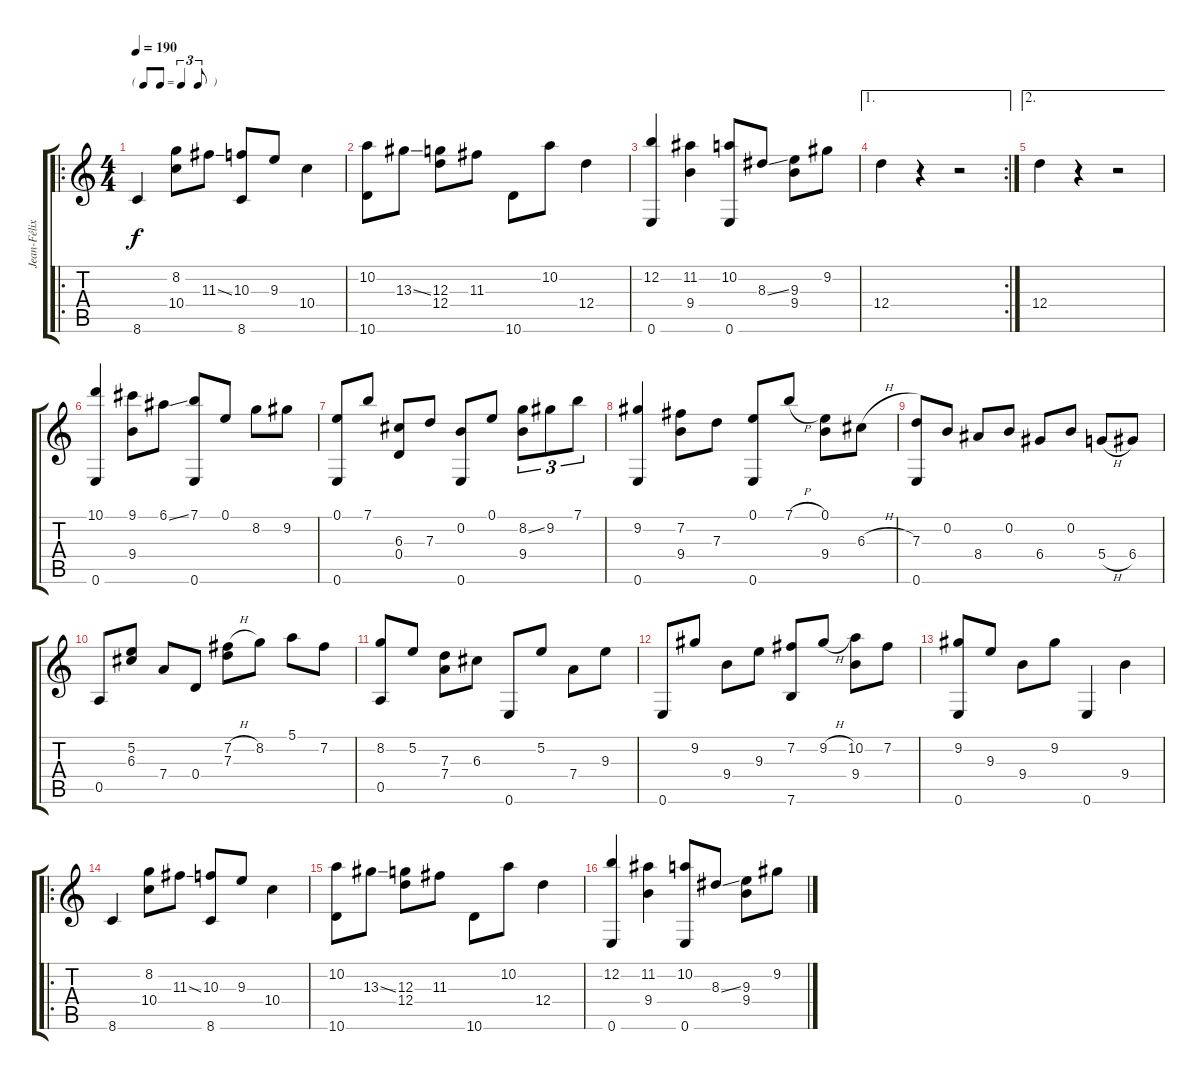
\track ("Jean-Félix (Harmonie)" "Jean-Félix") {instrument acousticguitarsteel}
\staff {score tabs}
\tuning (E4 B3 G3 D3 A2 E2) {hide}
\ro
\ts (4 4)
\tf triplet8th
\tempo 190
\clef g2
\ks c
8.6.4{dy f} (8.2 10.4).8 11.3{ss}.8 (10.3 8.6).8 9.3.8 10.4.4 |
(10.2 10.6).8 13.3{ss}.8 (12.3 12.4).8 11.3.8 10.6.8 10.2.8 12.4.4 |
(12.2 0.6).4 (11.2 9.4).4 (10.2 0.6).8 8.3{ss}.8 (9.3 9.4).8 9.2.8 |
\ae 1
\rc 2
12.4.4 r.4 r.2 |
\ae 2
12.4.4 r.4 r.2 |
(10.1 0.6).4 (9.1 9.4).8 6.1{ss}.8 (7.1 0.6).8 0.1.8 8.2.8 9.2.8 |
(0.1 0.6).8 7.1.8 (6.3 0.4).8 7.3.8 (0.2 0.6).8 0.1.8 (8.2{ss} 9.4).8{tu (3 2)} 9.2.8{tu (3 2)} 7.1.8{tu (3 2)} |
(9.2 0.6).4 (7.2 9.4).8 7.3.8 (0.1 0.6).8 7.1{h}.8 (0.1 9.4).8 6.3{h}.8 |
(7.3 0.6).8 0.2.8 8.4.8 0.2.8 6.4.8 0.2.8 5.4{h}.8 6.4.8 |
0.5.8 (5.2 6.3).8 7.4.8 0.4.8 (7.2{h} 7.3).8 8.2.8 5.1.8 7.2.8 |
(8.2 0.5).8 5.2.8 (7.3 7.4).8 6.3.8 0.6.8 5.2.8 7.4.8 9.3.8 |
0.6.8 9.2.8 9.4.8 9.3.8 (7.2 7.6).8 9.2{h}.8 (10.2 9.4).8 7.2.8 |
(9.2 0.6).8 9.3.8 9.4.8 9.2.8 0.6.4 9.4.4 |
\ro
8.6.4 (8.2 10.4).8 11.3{ss}.8 (10.3 8.6).8 9.3.8 10.4.4 |
(10.2 10.6).8 13.3{ss}.8 (12.3 12.4).8 11.3.8 10.6.8 10.2.8 12.4.4 |
(12.2 0.6).4 (11.2 9.4).4 (10.2 0.6).8 8.3{ss}.8 (9.3 9.4).8 9.2.8
